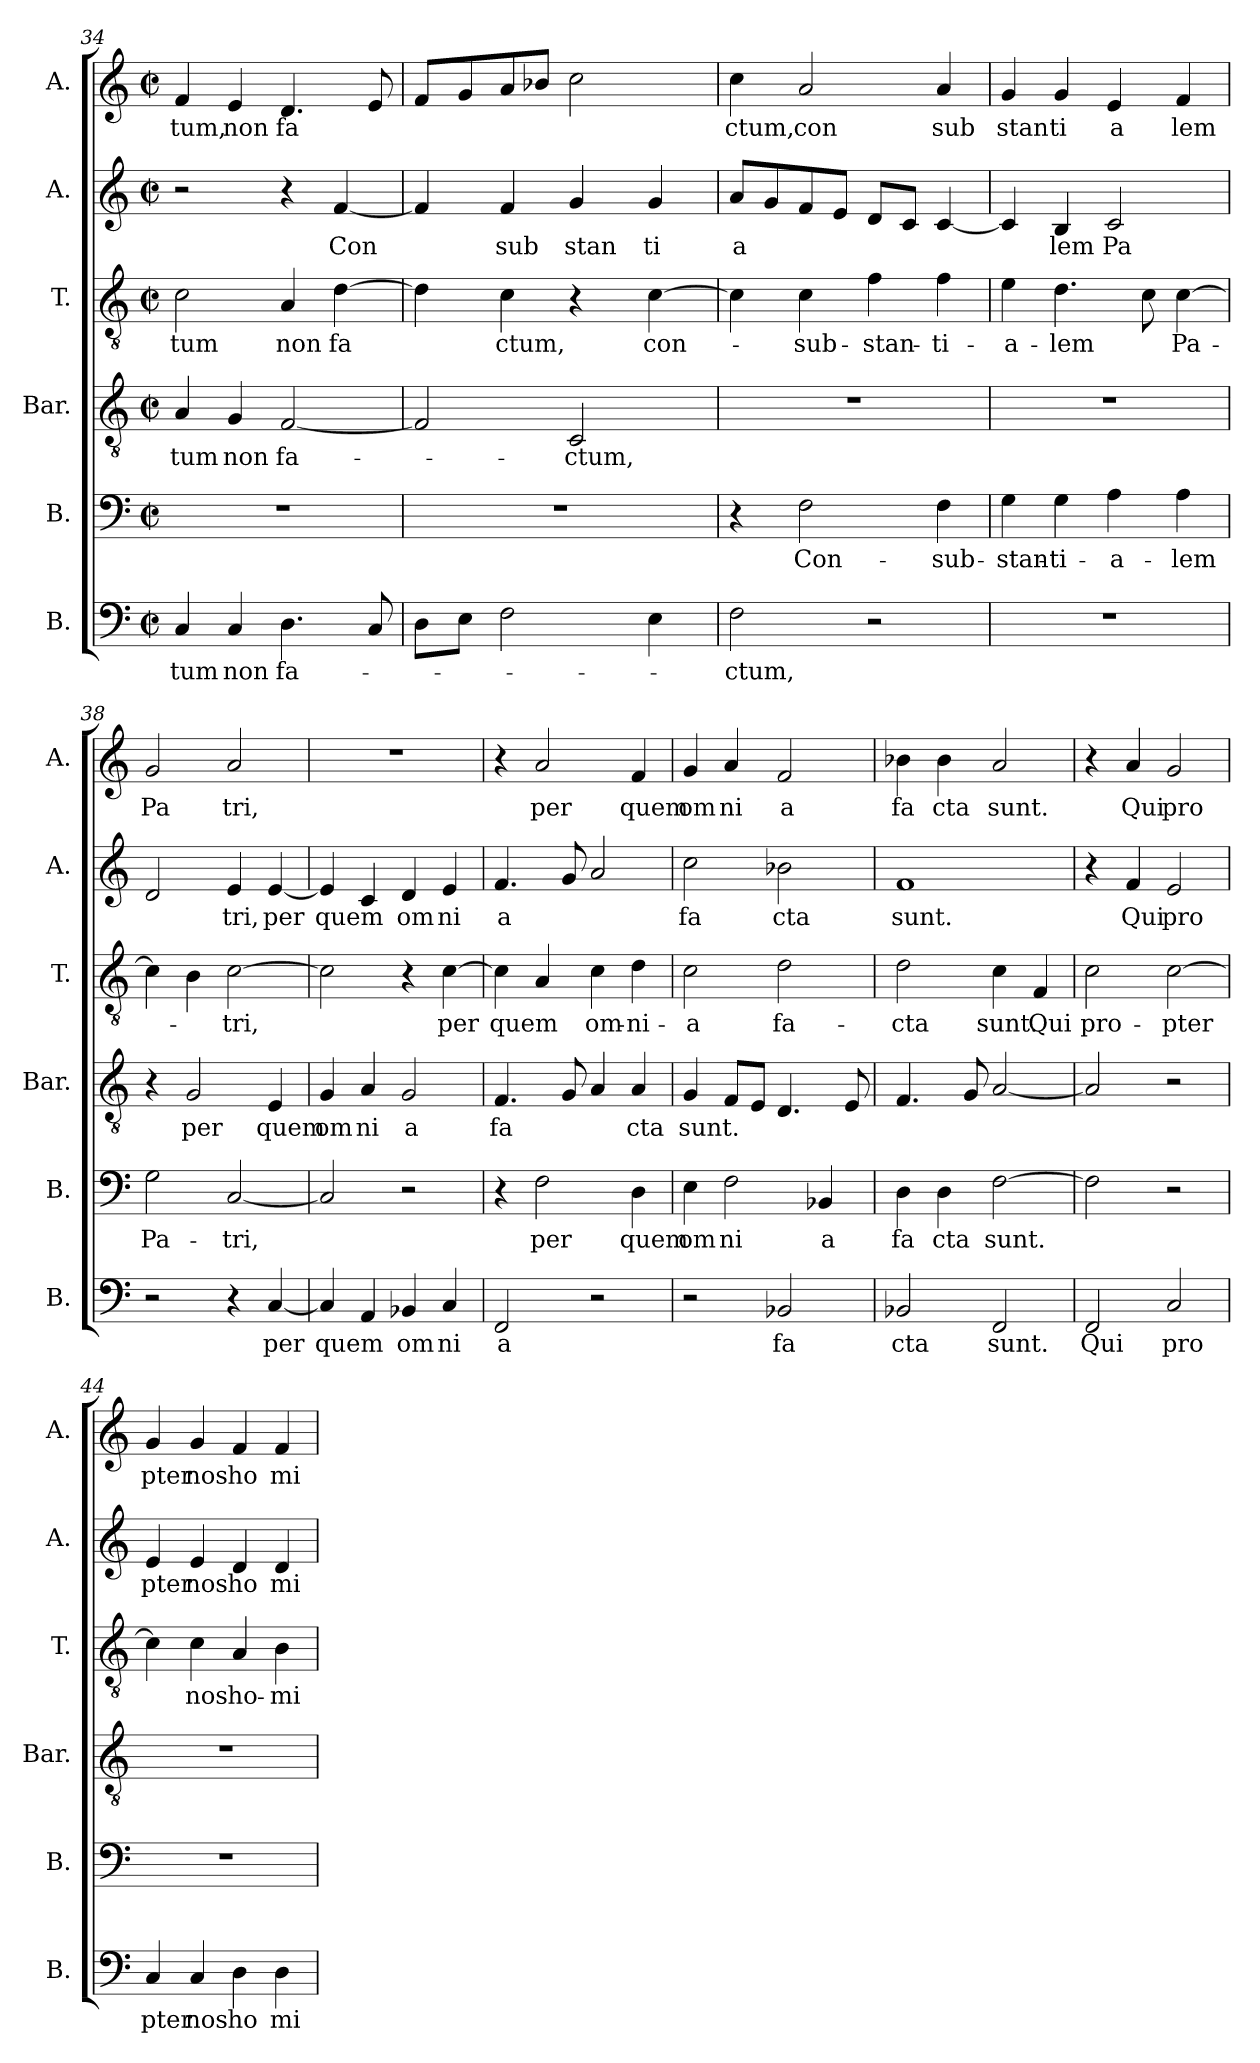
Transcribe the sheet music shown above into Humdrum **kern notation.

**kern	**text	**kern	**text	**kern	**text	**kern	**text	**kern	**text	**kern	**text
*part6	*part6	*part5	*part5	*part4	*part4	*part3	*part3	*part2	*part2	*part1	*part1
*staff6	*staff6	*staff5	*staff5	*staff4	*staff4	*staff3	*staff3	*staff2	*staff2	*staff1	*staff1
*I"B.	*	*I"B.	*	*I"Bar.	*	*I"T.	*	*I"A.	*	*I"A.	*
*I'B.	*	*I'B.	*	*I'Bar.	*	*I'T.	*	*I'A.	*	*I'A.	*
*clefF4	*	*clefF4	*	*clefGv2	*	*clefGv2	*	*clefG2	*	*clefG2	*
*M2/2	*	*M2/2	*	*M2/2	*	*M2/2	*	*M2/2	*	*M2/2	*
*met(c|)	*	*met(c|)	*	*met(c|)	*	*met(c|)	*	*met(c|)	*	*met(c|)	*
=34	=34	=34	=34	=34	=34	=34	=34	=34	=34	=34	=34
!	!LO:LY:b:cj	!	!	!	!LO:LY:b:cj	!	!LO:LY:b:cj	!	!	!	!LO:LY:b:cj
4C/	-tum	1r	.	4A/	-tum	2c\	tum	2r	.	4f/	tum,
!	!LO:LY:b:cj	!	!	!	!LO:LY:b:cj	!	!	!	!	!	!LO:LY:b:cj
4C/	non	.	.	4G/	non	.	.	.	.	4e/	non
!	!LO:LY:b:cj	!	!	!	!LO:LY:b:cj	!	!LO:LY:b:cj	!	!	!	!LO:LY:b:cj
4.D\	fa-	.	.	[>2F/	fa-	4A/	non	4r	.	4.d/	fa
!	!	!	!	!	!	!	!LO:LY:b:cj	!	!LO:LY:b	!	!
.	.	.	.	.	.	[>4d\	fa	[>4f/	Con	.	.
8C/	.	.	.	.	.	.	.	.	.	8e/	.
!!LO:LB:g=z
=35	=35	=35	=35	=35	=35	=35	=35	=35	=35	=35	=35
*	*	*	*	*^	*	*	*	*^	*	*^	*
8D\L	.	1r	.	2F/]	8ryy	.	4d\]	.	4f/]	32ryy	.	8f/L	8ryy	.
.	.	.	.	.	.	.	.	.	.	2ryy	.	.	.	.
8E\J	.	.	.	.	64ryy	.	.	.	.	.	.	8g/	64ryy	.
.	.	.	.	.	2ryy	.	.	.	.	.	.	.	2ryy	.
!	!	!	!	!	!	!	!	!LO:LY:b:cj	!	!	!LO:LY:b:cj	!	!	!
2F\	.	.	.	.	.	.	4c\	ctum,	4f/	.	sub	8a/	.	.
.	.	.	.	.	.	.	.	.	.	.	.	8b-X/J	.	.
!	!	!	!	!	!	!LO:LY:b:cj	!	!	!	!	!LO:LY:b:cj	!	!	!
.	.	.	.	2C/	.	-ctum,	4r	.	4g/	.	stan	2cc\	.	.
.	.	.	.	.	.	.	.	.	.	4...ryy	.	.	.	.
.	.	.	.	.	4ryy	.	.	.	.	.	.	.	4ryy	.
!	!	!	!	!	!	!	!	!LO:LY:b	!	!	!LO:LY:b:cj	!	!	!
4E\	.	.	.	.	.	.	[>4c\	con-	4g/	.	ti	.	.	.
.	.	.	.	.	16..ryy	.	.	.	.	.	.	.	16..ryy	.
=36	=36	=36	=36	=36	=36	=36	=36	=36	=36	=36	=36	=36	=36	=36
!	!LO:LY:b:cj	!	!	!	!	!	!	!	!	!	!LO:LY:b:cj	!	!	!LO:LY:b:cj
*	*	*	*	*	*	*	*	*	*v	*v	*	*	*	*
*	*	*	*	*v	*v	*	*	*	*	*	*v	*v	*
2F\	-ctum,	4r	.	1r	.	4c\]	.	8a/L	a	4cc\	ctum,
.	.	.	.	.	.	.	.	8g/	.	.	.
!	!	!	!LO:LY:b:cj	!	!	!	!LO:LY:b:cj	!	!	!	!LO:LY:b:cj
.	.	2F\	Con-	.	.	4c\	-sub-	8f/	.	2a/	con
.	.	.	.	.	.	.	.	8e/J	.	.	.
!	!	!	!	!	!	!	!LO:LY:b:cj	!	!	!	!
2r	.	.	.	.	.	4f\	-stan-	8d/L	.	.	.
.	.	.	.	.	.	.	.	8c/J	.	.	.
!	!	!	!LO:LY:b:cj	!	!	!	!LO:LY:b:cj	!	!	!	!LO:LY:b:cj
.	.	4F\	-sub-	.	.	4f\	-ti-	[<4c/	.	4a/	sub
=37	=37	=37	=37	=37	=37	=37	=37	=37	=37	=37	=37
!	!	!	!LO:LY:b:cj	!	!	!	!LO:LY:b:cj	!	!	!	!LO:LY:b:cj
1r	.	4G\	-stan-	1r	.	4e\	-a-	4c/]	.	4g/	stan
!	!	!	!LO:LY:b:cj	!	!	!	!LO:LY:b	!	!LO:LY:b:cj	!	!LO:LY:b:cj
.	.	4G\	-ti-	.	.	4.d\	-lem	4B/	lem	4g/	ti
!	!	!	!LO:LY:b:cj	!	!	!	!	!	!LO:LY:b	!	!LO:LY:b:cj
.	.	4A\	-a-	.	.	.	.	2c/	Pa	4e/	a
.	.	.	.	.	.	8c\	.	.	.	.	.
!	!	!	!LO:LY:b:cj	!	!	!	!LO:LY:b	!	!	!	!LO:LY:b:cj
.	.	4A\	-lem	.	.	[>4c\	Pa-	.	.	4f/	lem
=38	=38	=38	=38	=38	=38	=38	=38	=38	=38	=38	=38
!	!	!	!LO:LY:b:cj	!	!	!	!	!	!	!	!LO:LY:b:cj
2r	.	2G\	Pa-	4r	.	4c\]	.	2d/	.	2g/	Pa
!	!	!	!	!	!LO:LY:b:cj	!	!	!	!	!	!
.	.	.	.	2G/	per	4B\	.	.	.	.	.
!	!	!	!LO:LY:b	!	!	!	!LO:LY:b	!	!LO:LY:b:cj	!	!LO:LY:b:cj
4r	.	[<2C/	-tri,	.	.	[>2c\	-tri,	4e/	tri,	2a/	tri,
!	!LO:LY:b	!	!	!	!LO:LY:b:cj	!	!	!	!LO:LY:b	!	!
[<4C/	per	.	.	4E/	quem	.	.	[<4e/	per	.	.
=39	=39	=39	=39	=39	=39	=39	=39	=39	=39	=39	=39
!	!LO:LY:b	!	!	!	!LO:LY:b:cj	!	!	!	!LO:LY:b	!	!
4C/]	quem	2C/]	.	4G/	om	2c\]	.	4e/]	quem	1r	.
!	!	!	!	!	!LO:LY:b:cj	!	!	!	!	!	!
4AA/	.	.	.	4A/	ni	.	.	4c/	.	.	.
!	!LO:LY:b:cj	!	!	!	!LO:LY:b:cj	!	!	!	!LO:LY:b:cj	!	!
4BB-X/	om	2r	.	2G/	a	4r	.	4d/	om	.	.
!	!LO:LY:b:cj	!	!	!	!	!	!LO:LY:b	!	!LO:LY:b:cj	!	!
4C/	ni	.	.	.	.	[>4c\	per	4e/	ni	.	.
=40	=40	=40	=40	=40	=40	=40	=40	=40	=40	=40	=40
!	!LO:LY:b:cj	!	!	!	!LO:LY:b:cj	!	!LO:LY:b	!	!LO:LY:b:cj	!	!
2FF/	a	4r	.	4.F/	fa	4c\]	quem	4.f/	a	4r	.
!	!	!	!LO:LY:b:cj	!	!	!	!	!	!	!	!LO:LY:b:cj
.	.	2F\	per	.	.	4A/	.	.	.	2a/	per
.	.	.	.	8G/	.	.	.	8g/	.	.	.
!	!	!	!	!	!	!	!LO:LY:b:cj	!	!	!	!
2r	.	.	.	4A/	.	4c\	om-	2a/	.	.	.
!	!	!	!LO:LY:b:cj	!	!LO:LY:b:cj	!	!LO:LY:b:cj	!	!	!	!LO:LY:b:cj
.	.	4D\	quem	4A/	cta	4d\	-ni-	.	.	4f/	quem
!!LO:PB:g=z
=41	=41	=41	=41	=41	=41	=41	=41	=41	=41	=41	=41
!	!	!	!LO:LY:b:cj	!	!LO:LY:b	!	!LO:LY:b:cj	!	!LO:LY:b:cj	!	!LO:LY:b:cj
2r	.	4E\	om	4G/	sunt.	2c\	-a	2cc\	fa	4g/	om
!	!	!	!LO:LY:b:cj	!	!	!	!	!	!	!	!LO:LY:b:cj
.	.	2F\	ni	8F/L	.	.	.	.	.	4a/	ni
.	.	.	.	8E/J	.	.	.	.	.	.	.
!	!LO:LY:b:cj	!	!	!	!	!	!LO:LY:b:cj	!	!LO:LY:b:cj	!	!LO:LY:b:cj
2BB-X/	fa	.	.	4.D/	.	2d\	fa-	2b-X\	cta	2f/	a
!	!	!	!LO:LY:b:cj	!	!	!	!	!	!	!	!
.	.	4BB-X/	a	.	.	.	.	.	.	.	.
.	.	.	.	8E/	.	.	.	.	.	.	.
=42	=42	=42	=42	=42	=42	=42	=42	=42	=42	=42	=42
!	!LO:LY:b:cj	!	!LO:LY:b:cj	!	!	!	!LO:LY:b:cj	!	!LO:LY:b:cj	!	!LO:LY:b:cj
2BB-X/	cta	4D\	fa	4.F/	.	2d\	-cta	1f	sunt.	4b-X\	fa
!	!	!	!LO:LY:b:cj	!	!	!	!	!	!	!	!LO:LY:b:cj
.	.	4D\	cta	.	.	.	.	.	.	4b-\	cta
.	.	.	.	8G/	.	.	.	.	.	.	.
!	!LO:LY:b:cj	!	!LO:LY:b	!	!	!	!LO:LY:b:cj	!	!	!	!LO:LY:b:cj
2FF/	sunt.	[>2F\	sunt.	[<2A/	.	4c\	sunt.	.	.	2a/	sunt.
!	!	!	!	!	!	!	!LO:LY:b:cj	!	!	!	!
.	.	.	.	.	.	4F/	Qui	.	.	.	.
=43	=43	=43	=43	=43	=43	=43	=43	=43	=43	=43	=43
!	!LO:LY:b:cj	!	!	!	!	!	!LO:LY:b:cj	!	!	!	!
2FF/	Qui	2F\]	.	2A/]	.	2c\	pro-	4r	.	4r	.
!	!	!	!	!	!	!	!	!	!LO:LY:b:cj	!	!LO:LY:b:cj
.	.	.	.	.	.	.	.	4f/	Qui	4a/	Qui
!	!LO:LY:b:cj	!	!	!	!	!	!LO:LY:b	!	!LO:LY:b:cj	!	!LO:LY:b:cj
2C/	pro	2r	.	2r	.	[>2c\	-pter	2e/	pro	2g/	pro
=44	=44	=44	=44	=44	=44	=44	=44	=44	=44	=44	=44
!	!LO:LY:b:cj	!	!	!	!	!	!	!	!LO:LY:b:cj	!	!LO:LY:b:cj
4C/	pter	1r	.	1r	.	4c\]	.	4e/	pter	4g/	pter
!	!LO:LY:b:cj	!	!	!	!	!	!LO:LY:b:cj	!	!LO:LY:b:cj	!	!LO:LY:b:cj
4C/	nos	.	.	.	.	4c\	nos	4e/	nos	4g/	nos
!	!LO:LY:b:cj	!	!	!	!	!	!LO:LY:b:cj	!	!LO:LY:b:cj	!	!LO:LY:b:cj
4D\	ho	.	.	.	.	4A/	ho-	4d/	ho	4f/	ho
!	!LO:LY:b:cj	!	!	!	!	!	!LO:LY:b:cj	!	!LO:LY:b:cj	!	!LO:LY:b:cj
4D\	mi	.	.	.	.	4B\	-mi-	4d/	mi	4f/	mi
=	=	=	=	=	=	=	=	=	=	=	=
*-	*-	*-	*-	*-	*-	*-	*-	*-	*-	*-	*-
